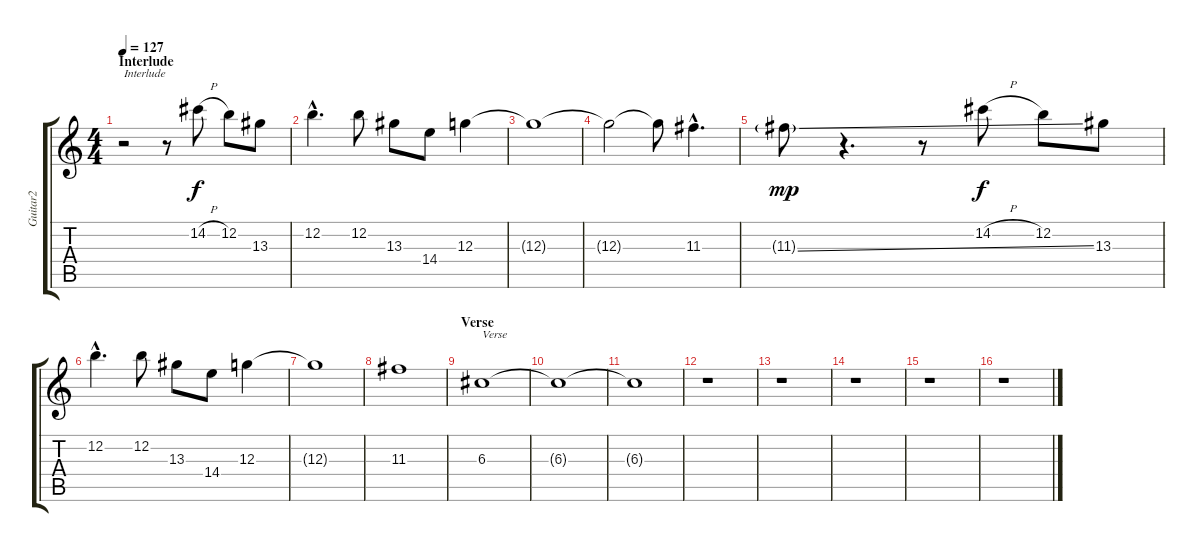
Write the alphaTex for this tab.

\track ("Guitar2" "Guitar2") {instrument distortionguitar}
\staff {score tabs}
\tuning (E4 B3 G3 D3 A2 E2) {hide}
\ts (4 4)
\section ("" "Interlude")
\tempo 127
\clef g2
\ks c
r.2{txt "Interlude" dy f} r.8 14.2{h}.8 12.2.8 13.3.8 |
12.2{hac}.4{d} 12.2.8 13.3.8 14.4.8 12.3.4 |
12.3{t}.1 |
12.3{t}.2 12.3{t}.8 11.3{hac}.4{d} |
11.3{ss g}.8{dy mp} r.4{d} r.8 14.2{h}.8{dy f} 12.2.8 13.3.8 |
12.2{hac}.4{d} 12.2.8 13.3.8 14.4.8 12.3.4 |
12.3{t}.1 |
11.3.1 |
\section ("" "Verse")
6.3.1{txt "Verse"} |
6.3{t}.1 |
6.3{t}.1 |
r.1 |
r.1 |
r.1 |
r.1 |
r.1
